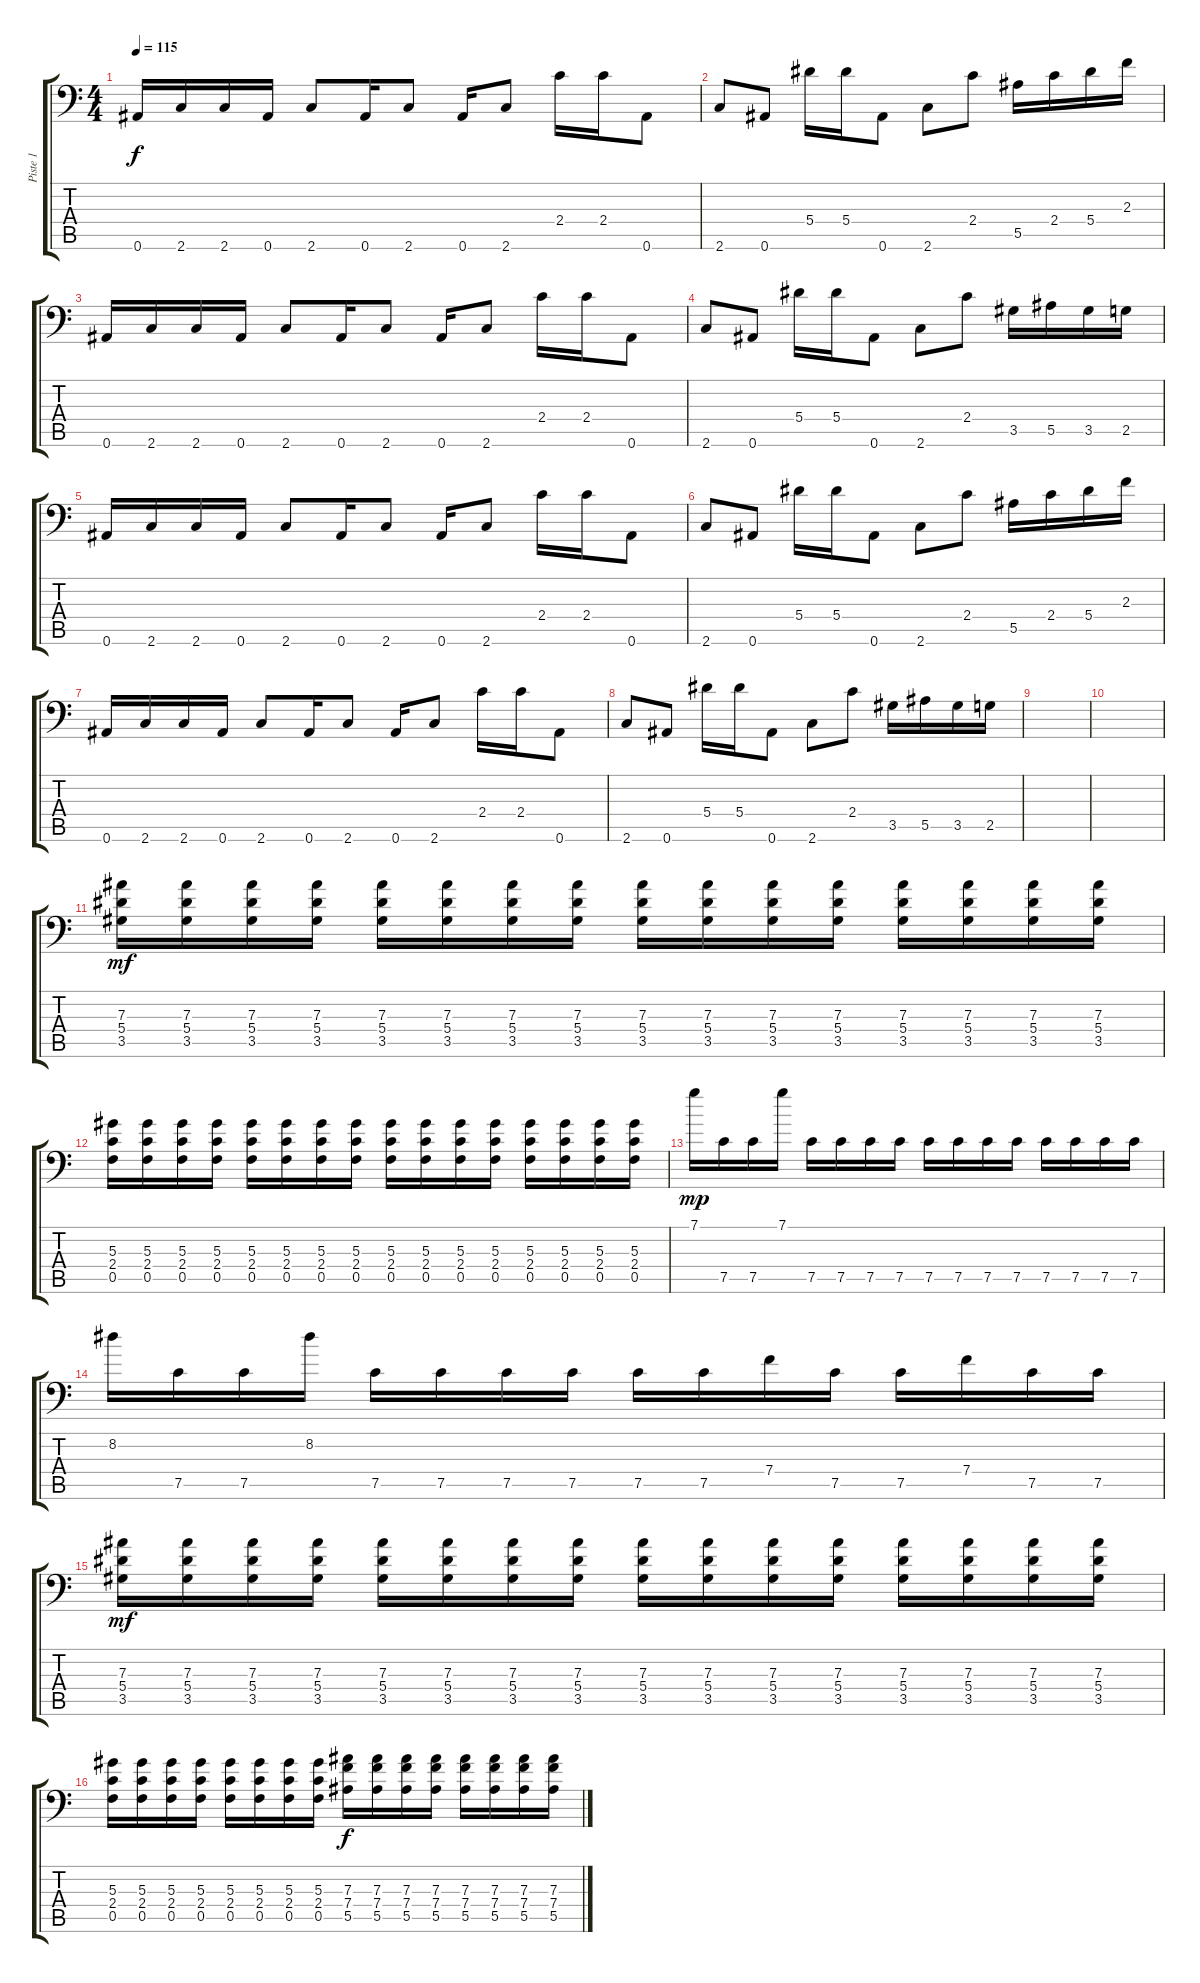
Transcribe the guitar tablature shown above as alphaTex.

\track ("Piste 1" "Piste 1") {instrument distortionguitar}
\staff {score tabs}
\tuning (C4 G3 Eb3 Bb2 F2 Bb1) {hide}
\ts (4 4)
\tempo 115
\clef f4
\ks c
0.6.16{dy f instrument distortionguitar} 2.6.16 2.6.16 0.6.16 2.6.8 0.6.16 2.6.8 0.6.16 2.6.8 2.4.16 2.4.16 0.6.8 |
2.6.8 0.6.8 5.4.16 5.4.16 0.6.8 2.6.8 2.4.8 5.5.16 2.4.16 5.4.16 2.3.16 |
0.6.16 2.6.16 2.6.16 0.6.16 2.6.8 0.6.16 2.6.8 0.6.16 2.6.8 2.4.16 2.4.16 0.6.8 |
2.6.8 0.6.8 5.4.16 5.4.16 0.6.8 2.6.8 2.4.8 3.5.16 5.5.16 3.5.16 2.5.16 |
0.6.16 2.6.16 2.6.16 0.6.16 2.6.8 0.6.16 2.6.8 0.6.16 2.6.8 2.4.16 2.4.16 0.6.8 |
2.6.8 0.6.8 5.4.16 5.4.16 0.6.8 2.6.8 2.4.8 5.5.16 2.4.16 5.4.16 2.3.16 |
0.6.16 2.6.16 2.6.16 0.6.16 2.6.8 0.6.16 2.6.8 0.6.16 2.6.8 2.4.16 2.4.16 0.6.8 |
2.6.8 0.6.8 5.4.16 5.4.16 0.6.8 2.6.8 2.4.8 3.5.16 5.5.16 3.5.16 2.5.16 |
|
|
(7.3 5.4 3.5).16{dy mf} (7.3 5.4 3.5).16 (7.3 5.4 3.5).16 (7.3 5.4 3.5).16 (7.3 5.4 3.5).16 (7.3 5.4 3.5).16 (7.3 5.4 3.5).16 (7.3 5.4 3.5).16 (7.3 5.4 3.5).16 (7.3 5.4 3.5).16 (7.3 5.4 3.5).16 (7.3 5.4 3.5).16 (7.3 5.4 3.5).16 (7.3 5.4 3.5).16 (7.3 5.4 3.5).16 (7.3 5.4 3.5).16 |
(5.3 2.4 0.5).16 (5.3 2.4 0.5).16 (5.3 2.4 0.5).16 (5.3 2.4 0.5).16 (5.3 2.4 0.5).16 (5.3 2.4 0.5).16 (5.3 2.4 0.5).16 (5.3 2.4 0.5).16 (5.3 2.4 0.5).16 (5.3 2.4 0.5).16 (5.3 2.4 0.5).16 (5.3 2.4 0.5).16 (5.3 2.4 0.5).16 (5.3 2.4 0.5).16 (5.3 2.4 0.5).16 (5.3 2.4 0.5).16 |
7.1.16{dy mp} 7.5.16 7.5.16 7.1.16 7.5.16 7.5.16 7.5.16 7.5.16 7.5.16 7.5.16 7.5.16 7.5.16 7.5.16 7.5.16 7.5.16 7.5.16 |
8.2.16 7.5.16 7.5.16 8.2.16 7.5.16 7.5.16 7.5.16 7.5.16 7.5.16 7.5.16 7.4.16 7.5.16 7.5.16 7.4.16 7.5.16 7.5.16 |
(7.3 5.4 3.5).16{dy mf} (7.3 5.4 3.5).16 (7.3 5.4 3.5).16 (7.3 5.4 3.5).16 (7.3 5.4 3.5).16 (7.3 5.4 3.5).16 (7.3 5.4 3.5).16 (7.3 5.4 3.5).16 (7.3 5.4 3.5).16 (7.3 5.4 3.5).16 (7.3 5.4 3.5).16 (7.3 5.4 3.5).16 (7.3 5.4 3.5).16 (7.3 5.4 3.5).16 (7.3 5.4 3.5).16 (7.3 5.4 3.5).16 |
(5.3 2.4 0.5).16 (5.3 2.4 0.5).16 (5.3 2.4 0.5).16 (5.3 2.4 0.5).16 (5.3 2.4 0.5).16 (5.3 2.4 0.5).16 (5.3 2.4 0.5).16 (5.3 2.4 0.5).16 (7.3 7.4 5.5).16{dy f} (7.3 7.4 5.5).16 (7.3 7.4 5.5).16 (7.3 7.4 5.5).16 (7.3 7.4 5.5).16 (7.3 7.4 5.5).16 (7.3 7.4 5.5).16 (7.3 7.4 5.5).16
